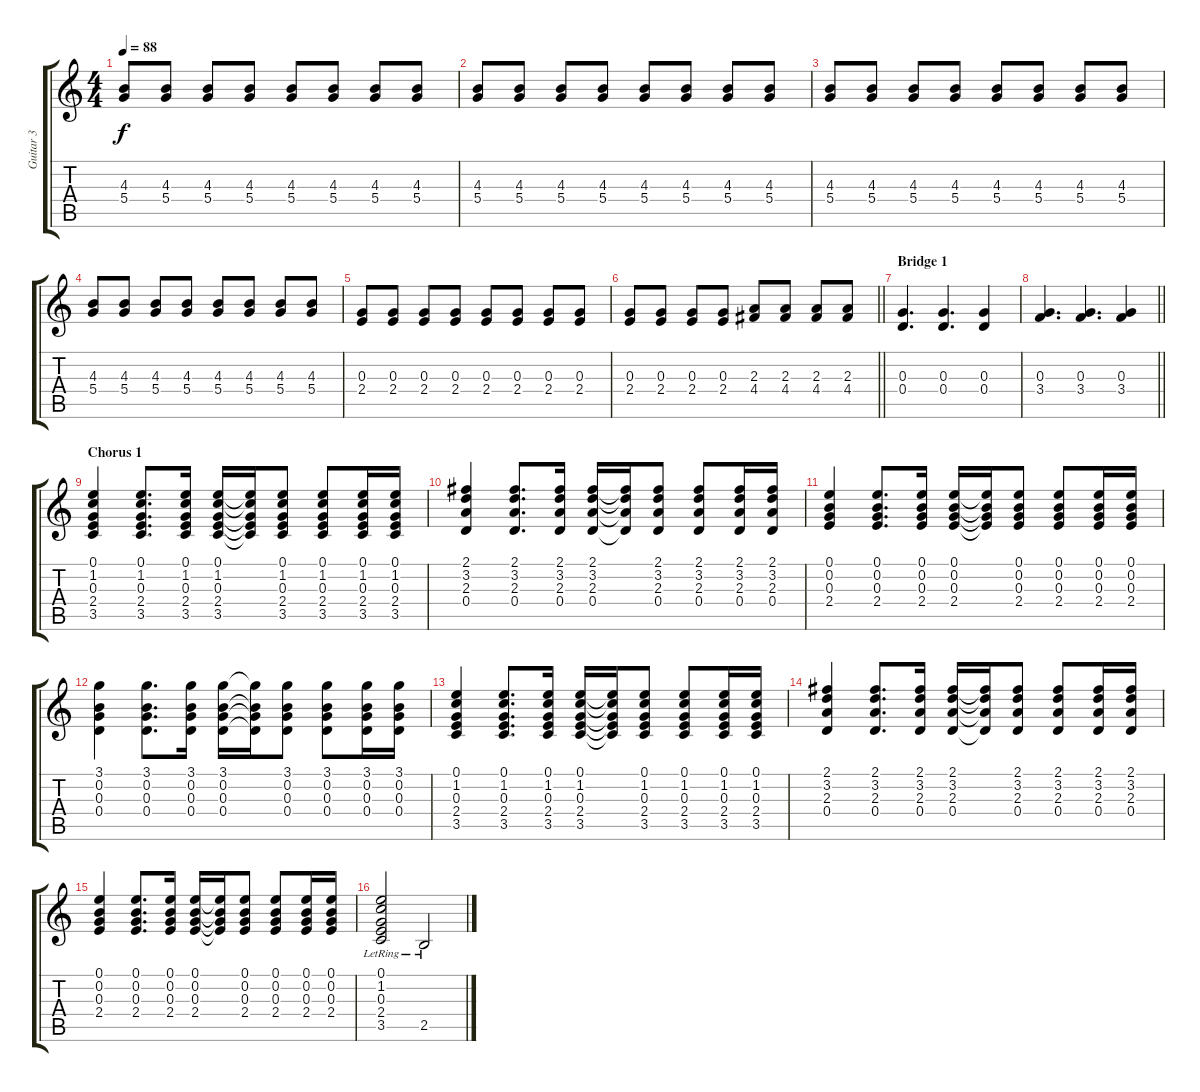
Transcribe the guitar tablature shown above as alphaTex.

\track ("Guitar 3" "Guitar 3") {instrument acousticguitarsteel}
\staff {score tabs}
\tuning (E4 B3 G3 D3 A2 E2) {hide}
\ts (4 4)
\tempo 88
\clef g2
\ks c
(4.3 5.4).8{dy f} (4.3 5.4).8 (4.3 5.4).8 (4.3 5.4).8 (4.3 5.4).8 (4.3 5.4).8 (4.3 5.4).8 (4.3 5.4).8 |
(4.3 5.4).8 (4.3 5.4).8 (4.3 5.4).8 (4.3 5.4).8 (4.3 5.4).8 (4.3 5.4).8 (4.3 5.4).8 (4.3 5.4).8 |
(4.3 5.4).8 (4.3 5.4).8 (4.3 5.4).8 (4.3 5.4).8 (4.3 5.4).8 (4.3 5.4).8 (4.3 5.4).8 (4.3 5.4).8 |
(4.3 5.4).8 (4.3 5.4).8 (4.3 5.4).8 (4.3 5.4).8 (4.3 5.4).8 (4.3 5.4).8 (4.3 5.4).8 (4.3 5.4).8 |
(0.3 2.4).8 (0.3 2.4).8 (0.3 2.4).8 (0.3 2.4).8 (0.3 2.4).8 (0.3 2.4).8 (0.3 2.4).8 (0.3 2.4).8 |
\barLineRight lightlight
(0.3 2.4).8 (0.3 2.4).8 (0.3 2.4).8 (0.3 2.4).8 (2.3 4.4).8 (2.3 4.4).8 (2.3 4.4).8 (2.3 4.4).8 |
\section ("" "Bridge 1")
(0.3 0.4).4{d} (0.3 0.4).4{d} (0.3 0.4).4 |
\barLineRight lightlight
(0.3 3.4).4{d} (0.3 3.4).4{d} (0.3 3.4).4 |
\section ("" "Chorus 1")
(0.1 1.2 0.3 2.4 3.5).4 (0.1 1.2 0.3 2.4 3.5).8{d} (0.1 1.2 0.3 2.4 3.5).16 (0.1 1.2 0.3 2.4 3.5).16 (0.1{t} 1.2{t} 0.3{t} 2.4{t} 3.5{t}).16 (0.1 1.2 0.3 2.4 3.5).8 (0.1 1.2 0.3 2.4 3.5).8 (0.1 1.2 0.3 2.4 3.5).16 (0.1 1.2 0.3 2.4 3.5).16 |
(2.1 3.2 2.3 0.4).4 (2.1 3.2 2.3 0.4).8{d} (2.1 3.2 2.3 0.4).16 (2.1 3.2 2.3 0.4).16 (2.1{t} 3.2{t} 2.3{t} 0.4{t}).16 (2.1 3.2 2.3 0.4).8 (2.1 3.2 2.3 0.4).8 (2.1 3.2 2.3 0.4).16 (2.1 3.2 2.3 0.4).16 |
(0.1 0.2 0.3 2.4).4 (0.1 0.2 0.3 2.4).8{d} (0.1 0.2 0.3 2.4).16 (0.1 0.2 0.3 2.4).16 (0.1{t} 0.2{t} 0.3{t} 2.4{t}).16 (0.1 0.2 0.3 2.4).8 (0.1 0.2 0.3 2.4).8 (0.1 0.2 0.3 2.4).16 (0.1 0.2 0.3 2.4).16 |
(3.1 0.2 0.3 0.4).4 (3.1 0.2 0.3 0.4).8{d} (3.1 0.2 0.3 0.4).16 (3.1 0.2 0.3 0.4).16 (3.1{t} 0.2{t} 0.3{t} 0.4{t}).16 (3.1 0.2 0.3 0.4).8 (3.1 0.2 0.3 0.4).8 (3.1 0.2 0.3 0.4).16 (3.1 0.2 0.3 0.4).16 |
(0.1 1.2 0.3 2.4 3.5).4 (0.1 1.2 0.3 2.4 3.5).8{d} (0.1 1.2 0.3 2.4 3.5).16 (0.1 1.2 0.3 2.4 3.5).16 (0.1{t} 1.2{t} 0.3{t} 2.4{t} 3.5{t}).16 (0.1 1.2 0.3 2.4 3.5).8 (0.1 1.2 0.3 2.4 3.5).8 (0.1 1.2 0.3 2.4 3.5).16 (0.1 1.2 0.3 2.4 3.5).16 |
(2.1 3.2 2.3 0.4).4 (2.1 3.2 2.3 0.4).8{d} (2.1 3.2 2.3 0.4).16 (2.1 3.2 2.3 0.4).16 (2.1{t} 3.2{t} 2.3{t} 0.4{t}).16 (2.1 3.2 2.3 0.4).8 (2.1 3.2 2.3 0.4).8 (2.1 3.2 2.3 0.4).16 (2.1 3.2 2.3 0.4).16 |
(0.1 0.2 0.3 2.4).4 (0.1 0.2 0.3 2.4).8{d} (0.1 0.2 0.3 2.4).16 (0.1 0.2 0.3 2.4).16 (0.1{t} 0.2{t} 0.3{t} 2.4{t}).16 (0.1 0.2 0.3 2.4).8 (0.1 0.2 0.3 2.4).8 (0.1 0.2 0.3 2.4).16 (0.1 0.2 0.3 2.4).16 |
(0.1{lr} 1.2{lr} 0.3{lr} 2.4{lr} 3.5{lr}).2 2.5{lr}.2
